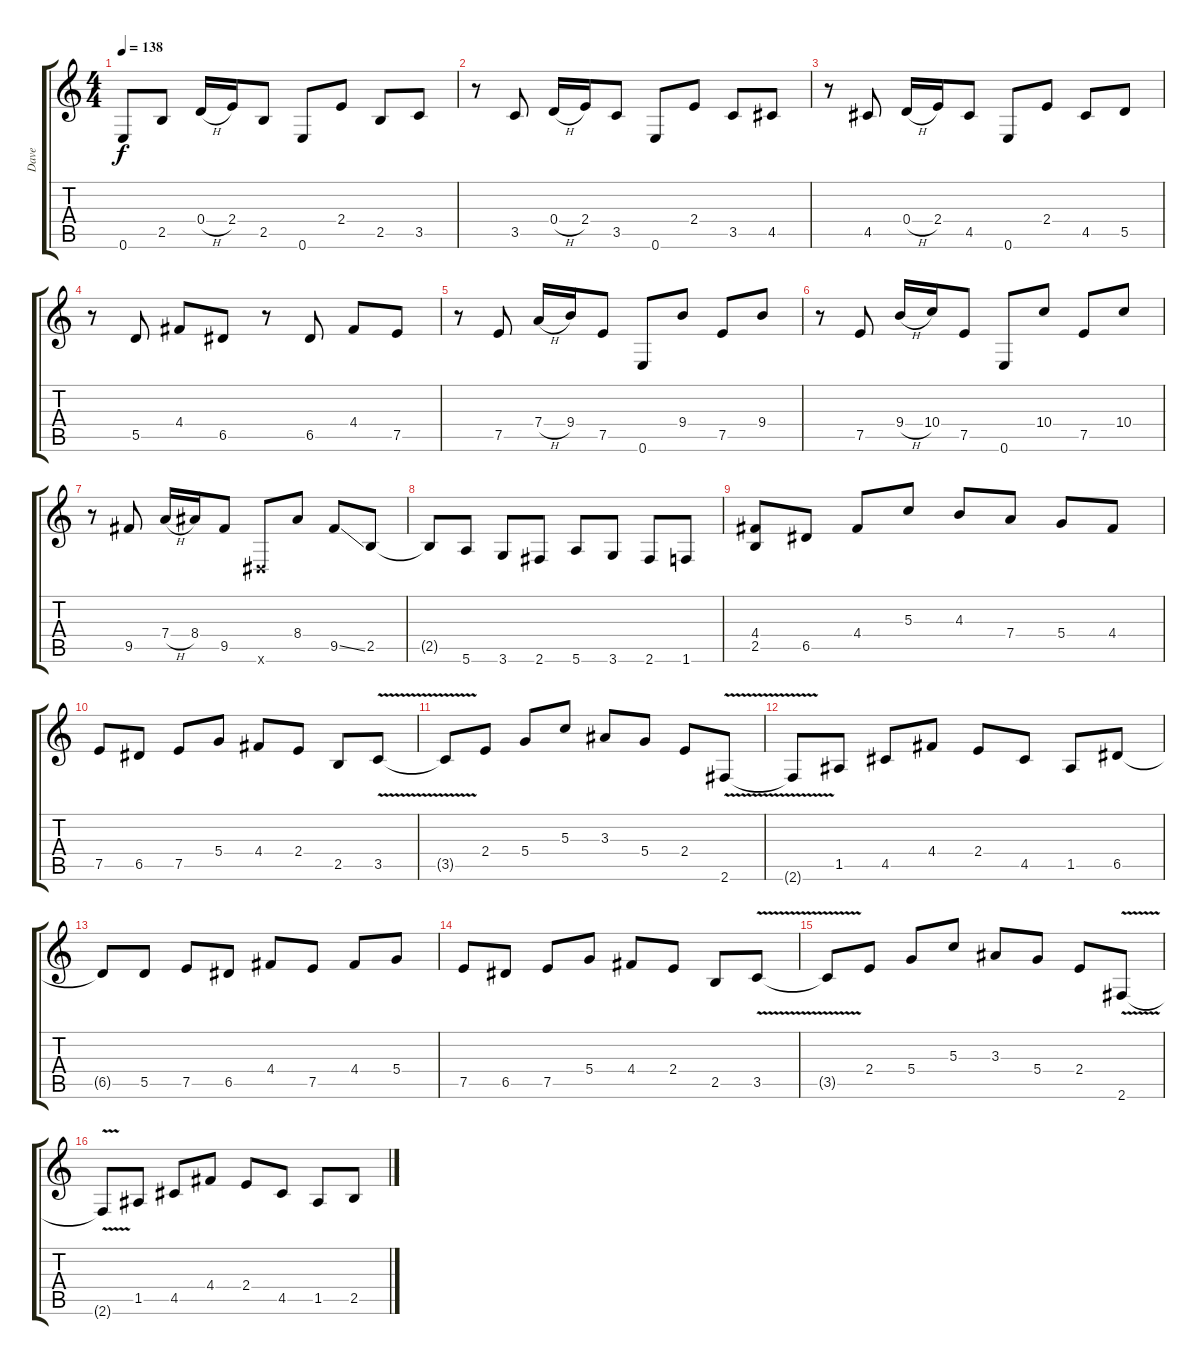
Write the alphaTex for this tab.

\track ("Dave" "Dave") {instrument distortionguitar}
\staff {score tabs}
\tuning (E4 B3 G3 D3 A2 E2) {hide}
\ts (4 4)
\tempo 138
\clef g2
\ks c
0.6.8{dy f} 2.5.8 0.4{h}.16 2.4.16 2.5.8 0.6.8 2.4.8 2.5.8 3.5.8 |
r.8 3.5.8 0.4{h}.16 2.4.16 3.5.8 0.6.8 2.4.8 3.5.8 4.5.8 |
r.8 4.5.8 0.4{h}.16 2.4.16 4.5.8 0.6.8 2.4.8 4.5.8 5.5.8 |
r.8 5.5.8 4.4.8 6.5.8 r.8 6.5.8 4.4.8 7.5.8 |
r.8 7.5.8 7.4{h}.16 9.4.16 7.5.8 0.6.8 9.4.8 7.5.8 9.4.8 |
r.8 7.5.8 9.4{h}.16 10.4.16 7.5.8 0.6.8 10.4.8 7.5.8 10.4.8 |
r.8 9.5.8 7.4{h}.16 8.4.16 9.5.8 -1.6{x}.8 8.4.8 9.5{ss}.8 2.5.8 |
2.5{t}.8 5.6.8 3.6.8 2.6.8 5.6.8 3.6.8 2.6.8 1.6.8 |
(4.4 2.5).8 6.5.8 4.4.8 5.3.8 4.3.8 7.4.8 5.4.8 4.4.8 |
7.5.8 6.5.8 7.5.8 5.4.8 4.4.8 2.4.8 2.5.8 3.5{v}.8 |
3.5{t}.8 2.4.8 5.4.8 5.3.8 3.3.8 5.4.8 2.4.8 2.6{v}.8 |
2.6{t}.8 1.5.8 4.5.8 4.4.8 2.4.8 4.5.8 1.5.8 6.5.8 |
6.5{t}.8 5.5.8 7.5.8 6.5.8 4.4.8 7.5.8 4.4.8 5.4.8 |
7.5.8 6.5.8 7.5.8 5.4.8 4.4.8 2.4.8 2.5.8 3.5{v}.8 |
3.5{t}.8 2.4.8 5.4.8 5.3.8 3.3.8 5.4.8 2.4.8 2.6{v}.8 |
2.6{t}.8 1.5.8 4.5.8 4.4.8 2.4.8 4.5.8 1.5.8 2.5.8
